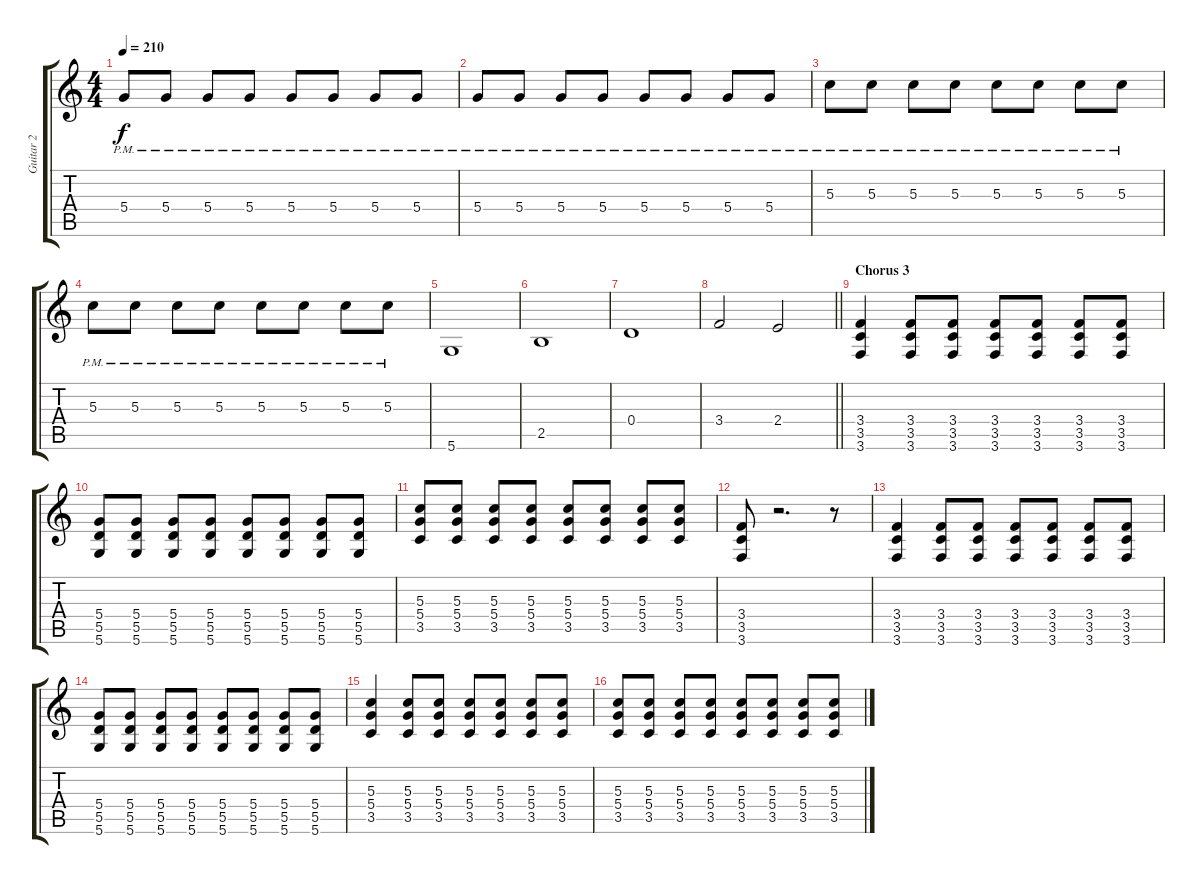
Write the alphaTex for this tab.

\track ("Guitar 2" "Guitar 2") {instrument distortionguitar}
\staff {score tabs}
\tuning (E4 B3 G3 D3 A2 D2) {hide}
\ts (4 4)
\tempo 210
\clef g2
\ks c
5.4{pm}.8{dy f} 5.4{pm}.8 5.4{pm}.8 5.4{pm}.8 5.4{pm}.8 5.4{pm}.8 5.4{pm}.8 5.4{pm}.8 |
5.4{pm}.8 5.4{pm}.8 5.4{pm}.8 5.4{pm}.8 5.4{pm}.8 5.4{pm}.8 5.4{pm}.8 5.4{pm}.8 |
5.3{pm}.8 5.3{pm}.8 5.3{pm}.8 5.3{pm}.8 5.3{pm}.8 5.3{pm}.8 5.3{pm}.8 5.3{pm}.8 |
5.3{pm}.8 5.3{pm}.8 5.3{pm}.8 5.3{pm}.8 5.3{pm}.8 5.3{pm}.8 5.3{pm}.8 5.3{pm}.8 |
5.6.1 |
2.5.1 |
0.4.1 |
\barLineRight lightlight
3.4.2 2.4.2 |
\section ("" "Chorus 3")
(3.4 3.5 3.6).4 (3.4 3.5 3.6).8 (3.4 3.5 3.6).8 (3.4 3.5 3.6).8 (3.4 3.5 3.6).8 (3.4 3.5 3.6).8 (3.4 3.5 3.6).8 |
(5.4 5.5 5.6).8 (5.4 5.5 5.6).8 (5.4 5.5 5.6).8 (5.4 5.5 5.6).8 (5.4 5.5 5.6).8 (5.4 5.5 5.6).8 (5.4 5.5 5.6).8 (5.4 5.5 5.6).8 |
(5.3 5.4 3.5).8 (5.3 5.4 3.5).8 (5.3 5.4 3.5).8 (5.3 5.4 3.5).8 (5.3 5.4 3.5).8 (5.3 5.4 3.5).8 (5.3 5.4 3.5).8 (5.3 5.4 3.5).8 |
(3.4 3.5 3.6).8 r.2{d} r.8 |
(3.4 3.5 3.6).4 (3.4 3.5 3.6).8 (3.4 3.5 3.6).8 (3.4 3.5 3.6).8 (3.4 3.5 3.6).8 (3.4 3.5 3.6).8 (3.4 3.5 3.6).8 |
(5.4 5.5 5.6).8 (5.4 5.5 5.6).8 (5.4 5.5 5.6).8 (5.4 5.5 5.6).8 (5.4 5.5 5.6).8 (5.4 5.5 5.6).8 (5.4 5.5 5.6).8 (5.4 5.5 5.6).8 |
(5.3 5.4 3.5).4 (5.3 5.4 3.5).8 (5.3 5.4 3.5).8 (5.3 5.4 3.5).8 (5.3 5.4 3.5).8 (5.3 5.4 3.5).8 (5.3 5.4 3.5).8 |
(5.3 5.4 3.5).8 (5.3 5.4 3.5).8 (5.3 5.4 3.5).8 (5.3 5.4 3.5).8 (5.3 5.4 3.5).8 (5.3 5.4 3.5).8 (5.3 5.4 3.5).8 (5.3 5.4 3.5).8
